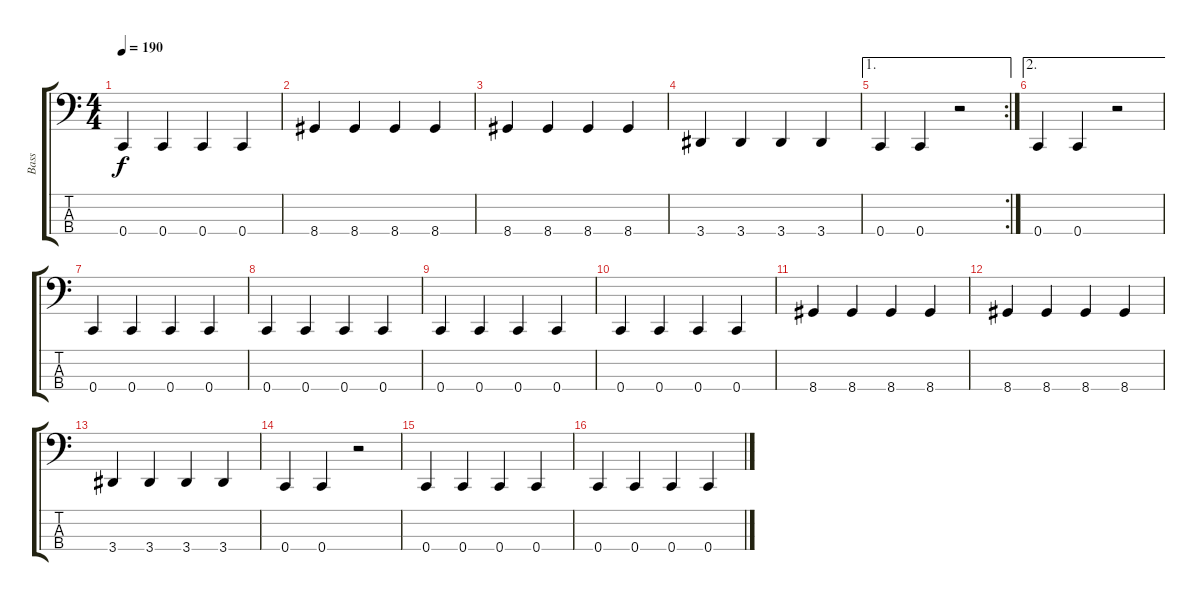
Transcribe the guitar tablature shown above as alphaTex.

\track ("Bass" "Bass") {instrument electricbassfinger}
\staff {score tabs}
\tuning (F2 C2 G1 C1) {hide}
\ts (4 4)
\tempo 190
\clef f4
\ks c
0.4.4{dy f} 0.4.4 0.4.4 0.4.4 |
8.4.4 8.4.4 8.4.4 8.4.4 |
8.4.4 8.4.4 8.4.4 8.4.4 |
3.4.4 3.4.4 3.4.4 3.4.4 |
\ae 1
\rc 2
0.4.4 0.4.4 r.2 |
\ae 2
0.4.4 0.4.4 r.2 |
0.4.4 0.4.4 0.4.4 0.4.4 |
0.4.4 0.4.4 0.4.4 0.4.4 |
0.4.4 0.4.4 0.4.4 0.4.4 |
0.4.4 0.4.4 0.4.4 0.4.4 |
8.4.4 8.4.4 8.4.4 8.4.4 |
8.4.4 8.4.4 8.4.4 8.4.4 |
3.4.4 3.4.4 3.4.4 3.4.4 |
0.4.4 0.4.4 r.2 |
0.4.4 0.4.4 0.4.4 0.4.4 |
0.4.4 0.4.4 0.4.4 0.4.4
